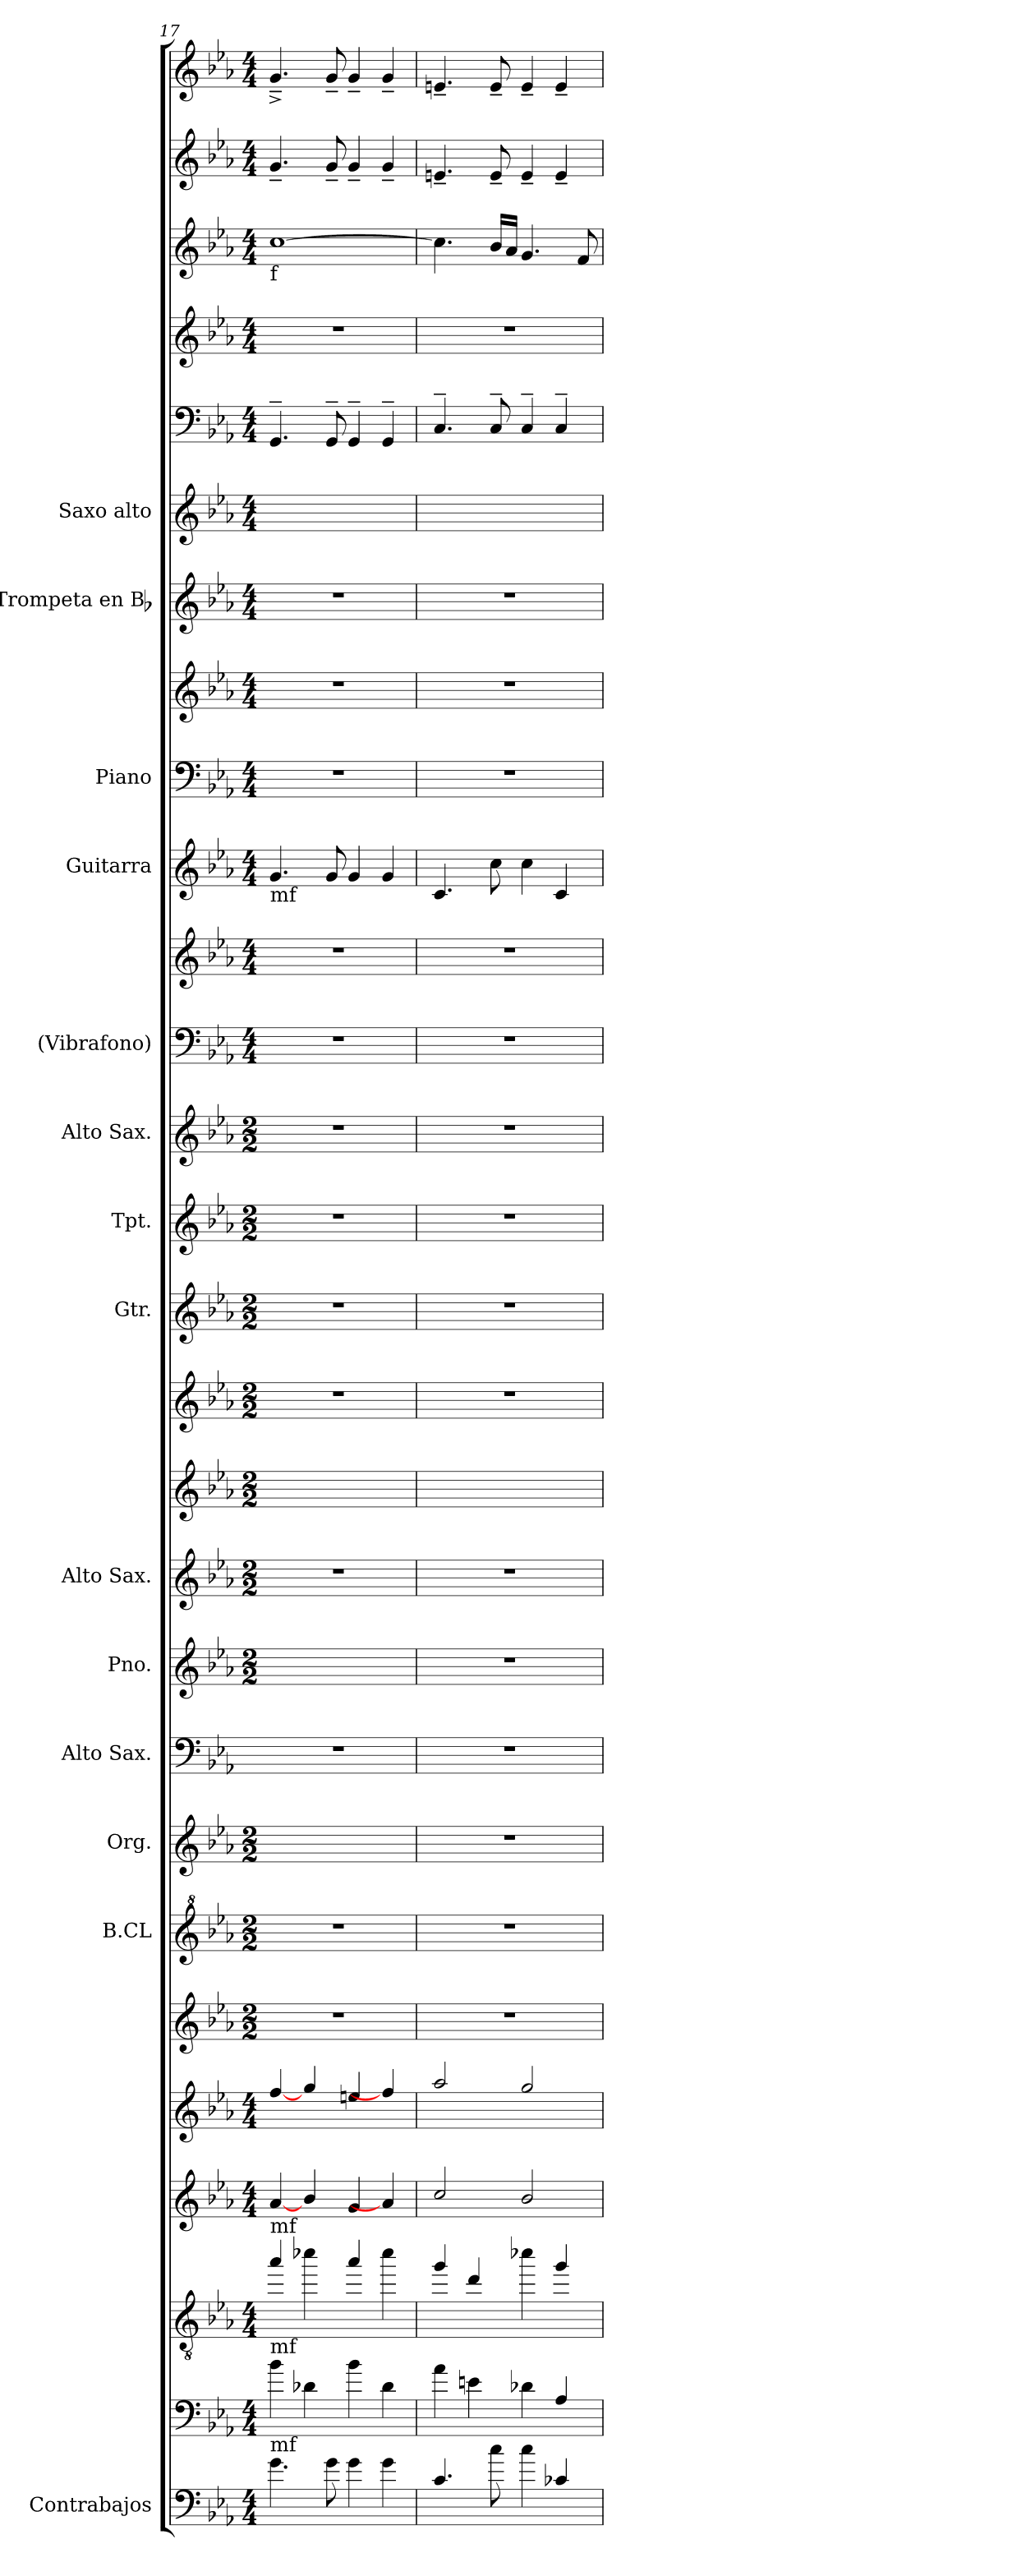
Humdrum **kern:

**kern	**kern	**kern	**kern	**kern	**kern	**kern	**kern	**kern	**kern	**kern	**kern	**kern	**kern	**kern	**kern	**kern	**kern	**kern	**kern	**kern	**kern	**kern	**kern	**kern	**kern	**kern	**kern
*part17	*part17	*part17	*part17	*part17	*part16	*part15	*part14	*part13	*part12	*part11	*part10	*part9	*part8	*part7	*part6	*part5	*part5	*part4	*part3	*part3	*part2	*part1	*part1	*part1	*part1	*part1	*part1
*staff28	*staff27	*staff26	*staff25	*staff24	*staff23	*staff22	*staff21	*staff20	*staff19	*staff18	*staff17	*staff16	*staff15	*staff14	*staff13	*staff12	*staff11	*staff10	*staff9	*staff8	*staff7	*staff6	*staff5	*staff4	*staff3	*staff2	*staff1
*I"Contrabajos	*	*	*	*	*	*I"B.CL	*I"Org.	*I"Alto Sax.	*I"Pno.	*I"Alto Sax.	*	*	*I"Gtr.	*I"Tpt.	*I"Alto Sax.	*I"(Vibrafono)	*	*I"Guitarra	*I"Piano	*	*I"Trompeta en Bb	*I"Saxo alto	*	*	*	*	*
*I'Cb	*	*	*	*	*	*	*	*	*I'Pno	*I'Sax	*	*	*	*	*I'Sax	*	*	*	*I'Pno	*	*	*I'A	*	*	*	*	*
*clefF4	*clefF4	*clefGv2	*clefG2	*clefG2	*clefG2	*clefG^2	*clefG2	*clefF4	*clefG2	*clefG2	*clefG2	*clefG2	*clefG2	*clefG2	*clefG2	*clefF4	*clefG2	*clefG2	*clefF4	*clefG2	*clefG2	*clefG2	*clefF4	*clefG2	*clefG2	*clefG2	*clefG2
*ITrd7c12	*ITrd7c12	*ITrd7c12	*ITrd7c12	*ITrd7c12	*	*ITrd8c14	*	*	*	*	*	*	*	*	*	*	*	*	*	*	*	*	*	*	*	*	*
*k[b-e-a-]	*k[b-e-a-]	*k[b-e-a-]	*k[b-e-a-]	*k[b-e-a-]	*k[b-e-a-]	*k[b-e-a-]	*k[b-e-a-]	*k[b-e-a-]	*k[b-e-a-]	*k[b-e-a-]	*k[b-e-a-]	*k[b-e-a-]	*k[b-e-a-]	*k[b-e-a-]	*k[b-e-a-]	*k[b-e-a-]	*k[b-e-a-]	*k[b-e-a-]	*k[b-e-a-]	*k[b-e-a-]	*k[b-e-a-]	*k[b-e-a-]	*k[b-e-a-]	*k[b-e-a-]	*k[b-e-a-]	*k[b-e-a-]	*k[b-e-a-]
*E-:	*E-:	*E-:	*E-:	*E-:	*E-:	*E-:	*E-:	*E-:	*E-:	*E-:	*E-:	*E-:	*E-:	*E-:	*E-:	*E-:	*E-:	*E-:	*E-:	*E-:	*E-:	*E-:	*E-:	*E-:	*E-:	*E-:	*E-:
*M4/4	*M4/4	*M4/4	*M4/4	*M4/4	*M2/2	*M2/2	*M2/2	*	*M2/2	*M2/2	*M2/2	*M2/2	*M2/2	*M2/2	*M2/2	*M4/4	*M4/4	*M4/4	*M4/4	*M4/4	*M4/4	*M4/4	*M4/4	*M4/4	*M4/4	*M4/4	*M4/4
=17	=17	=17	=17	=17	=17	=17	=17	=17	=17	=17	=17	=17	=17	=17	=17	=17	=17	=17	=17	=17	=17	=17	=17	=17	=17	=17	=17
*^	*	*	*	*	*	*	*	*	*	*	*	*	*	*	*	*	*	*	*	*	*	*	*^	*	*	*	*
!	!	!	!	!	!	!	!	!	!	!	!	!	!	!	!	!	!	!	!	!	!	!	!	!	!	!	!LO:TX:b:t=f	!	!
!	!	!	!	!	!	!	!	!	!	!	!	!	!	!	!	!	!	!	!LO:TX:b:t=mf	!	!	!	!	!	!	!	!	!	!
!	!	!	!	!LO:TX:b:t=mf	!	!	!	!	!	!	!	!	!	!	!	!	!	!	!	!	!	!	!	!	!	!	!	!	!
!	!	!	!LO:TX:b:t=mf	!	!	!	!	!	!	!	!	!	!	!	!	!	!	!	!	!	!	!	!	!	!	!	!	!	!
!	!	!LO:TX:b:t=mf	!	!	!	!	!	!	!	!	!	!	!	!	!	!	!	!	!	!	!	!	!	!	!	!	!	!	!
4.G\	1ryy	4B-\	4a-/	[4A-/	[4f/	1r	1r	1ryy	1r	1ryy	1r	1ryy	1r	1r	1r	1r	1r	1r	4.g/	1r	1r	1r	1ryy	4.GG~/	1ryy	1r	[1cc	4.g~/	4.g^~/
.	.	4D-X\	4cc-X\	4B-/	4g/	.	.	.	.	.	.	.	.	.	.	.	.	.	.	.	.	.	.	.	.	.	.	.	.
8G\	.	.	.	.	.	.	.	.	.	.	.	.	.	.	.	.	.	.	8g/	.	.	.	.	8GG~/	.	.	.	8g~/	8g~/
4G\	.	4B-\	4a-/	4G/	4en/	.	.	.	.	.	.	.	.	.	.	.	.	.	4g/	.	.	.	.	4GG~/	.	.	.	4g~/	4g~/
4G\	.	4D-\	4cc-\	4A-/]	4f/]	.	.	.	.	.	.	.	.	.	.	.	.	.	4g/	.	.	.	.	4GG~/	.	.	.	4g~/	4g~/
=18	=18	=18	=18	=18	=18	=18	=18	=18	=18	=18	=18	=18	=18	=18	=18	=18	=18	=18	=18	=18	=18	=18	=18	=18	=18	=18	=18	=18	=18
4.C/	1ryy	4A-\	4g/	2c/	2a-/	1r	1r	1r	1r	1r	1r	1ryy	1r	1r	1r	1r	1r	1r	4.c/	1r	1r	1r	1ryy	4.C~/	1ryy	1r	4.cc\]	4.en~/	4.en~/
.	.	4En\	4d/	.	.	.	.	.	.	.	.	.	.	.	.	.	.	.	.	.	.	.	.	.	.	.	.	.	.
8c\	.	.	.	.	.	.	.	.	.	.	.	.	.	.	.	.	.	.	8cc\	.	.	.	.	8C~/	.	.	16b-/LL	8e~/	8e~/
.	.	.	.	.	.	.	.	.	.	.	.	.	.	.	.	.	.	.	.	.	.	.	.	.	.	.	16a-/JJ	.	.
4c\	.	4D-X\	4cc-X\	2B-/	2g/	.	.	.	.	.	.	.	.	.	.	.	.	.	4cc\	.	.	.	.	4C~/	.	.	4.g/	4e~/	4e~/
4C-X/	.	4AA-/	4g/	.	.	.	.	.	.	.	.	.	.	.	.	.	.	.	4c/	.	.	.	.	4C~/	.	.	.	4e~/	4e~/
.	.	.	.	.	.	.	.	.	.	.	.	.	.	.	.	.	.	.	.	.	.	.	.	.	.	.	8f/	.	.
*v	*v	*	*	*	*	*	*	*	*	*	*	*	*	*	*	*	*	*	*	*	*	*	*	*v	*v	*	*	*	*
=	=	=	=	=	=	=	=	=	=	=	=	=	=	=	=	=	=	=	=	=	=	=	=	=	=	=	=
*-	*-	*-	*-	*-	*-	*-	*-	*-	*-	*-	*-	*-	*-	*-	*-	*-	*-	*-	*-	*-	*-	*-	*-	*-	*-	*-	*-
